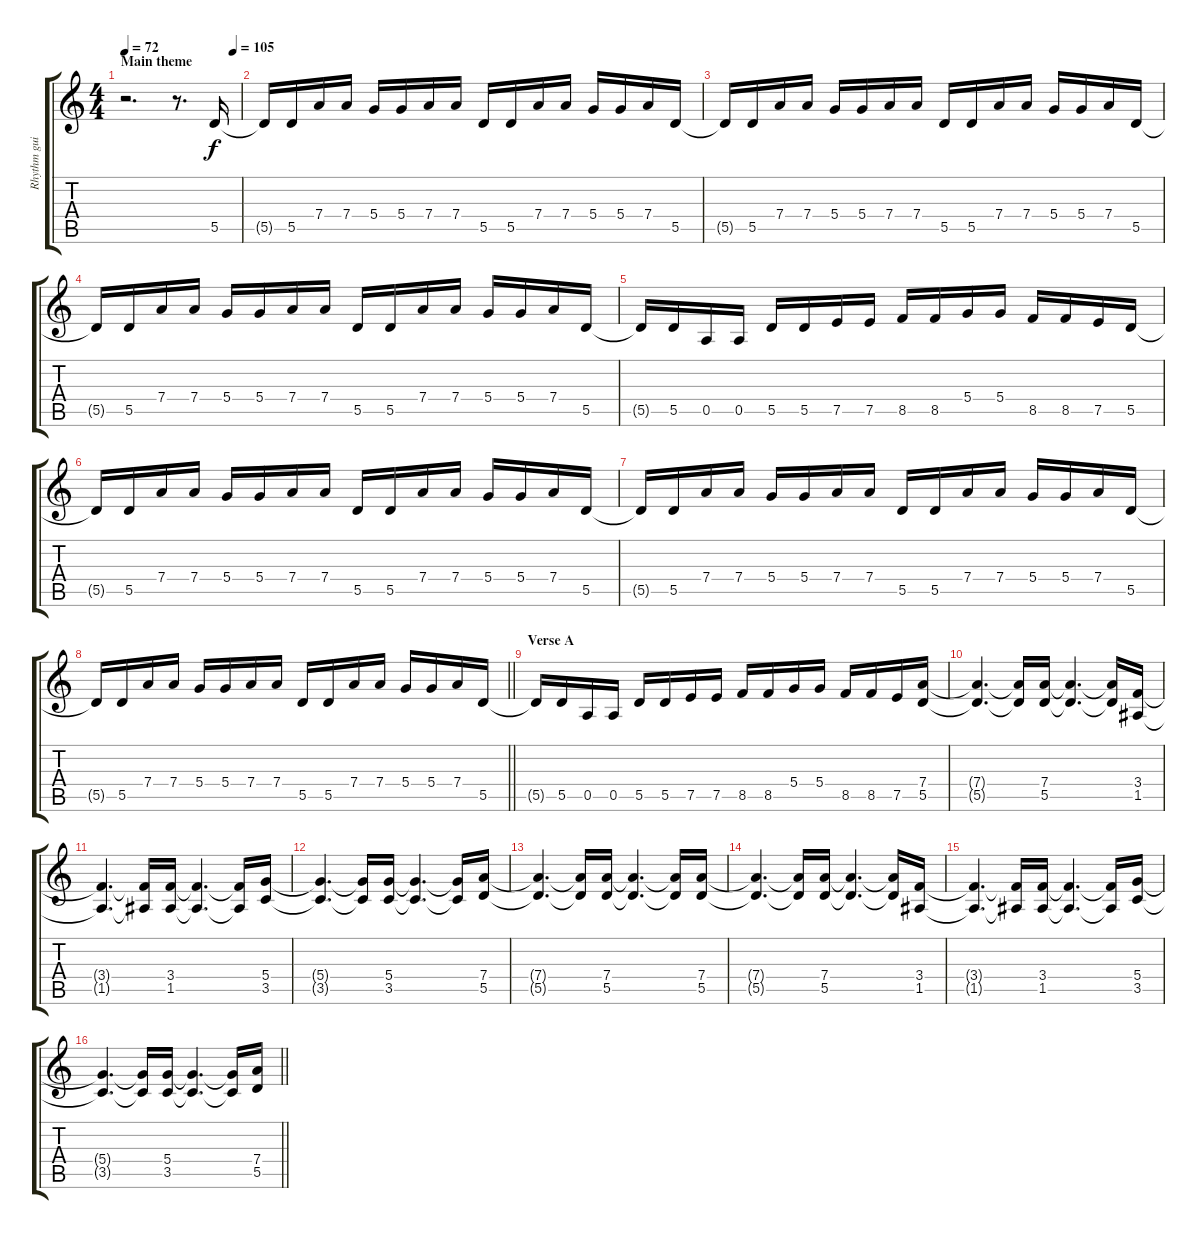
\track ("Rhythm guitar 2" "Rhythm gui") {instrument distortionguitar}
\staff {score tabs}
\tuning (E4 B3 G3 D3 A2 E2) {hide}
\ts (4 4)
\section ("" "Main theme")
\tempo 72
\tempo (105 0.9375)
\clef g2
\ks c
r.2{d dy f} r.8{d} 5.5.16 |
5.5{t}.16 5.5.16 7.4.16 7.4.16 5.4.16 5.4.16 7.4.16 7.4.16 5.5.16 5.5.16 7.4.16 7.4.16 5.4.16 5.4.16 7.4.16 5.5.16 |
5.5{t}.16 5.5.16 7.4.16 7.4.16 5.4.16 5.4.16 7.4.16 7.4.16 5.5.16 5.5.16 7.4.16 7.4.16 5.4.16 5.4.16 7.4.16 5.5.16 |
5.5{t}.16 5.5.16 7.4.16 7.4.16 5.4.16 5.4.16 7.4.16 7.4.16 5.5.16 5.5.16 7.4.16 7.4.16 5.4.16 5.4.16 7.4.16 5.5.16 |
5.5{t}.16 5.5.16 0.5.16 0.5.16 5.5.16 5.5.16 7.5.16 7.5.16 8.5.16 8.5.16 5.4.16 5.4.16 8.5.16 8.5.16 7.5.16 5.5.16 |
5.5{t}.16 5.5.16 7.4.16 7.4.16 5.4.16 5.4.16 7.4.16 7.4.16 5.5.16 5.5.16 7.4.16 7.4.16 5.4.16 5.4.16 7.4.16 5.5.16 |
5.5{t}.16 5.5.16 7.4.16 7.4.16 5.4.16 5.4.16 7.4.16 7.4.16 5.5.16 5.5.16 7.4.16 7.4.16 5.4.16 5.4.16 7.4.16 5.5.16 |
\barLineRight lightlight
5.5{t}.16 5.5.16 7.4.16 7.4.16 5.4.16 5.4.16 7.4.16 7.4.16 5.5.16 5.5.16 7.4.16 7.4.16 5.4.16 5.4.16 7.4.16 5.5.16 |
\section ("" "Verse A")
5.5{t}.16 5.5.16 0.5.16 0.5.16 5.5.16 5.5.16 7.5.16 7.5.16 8.5.16 8.5.16 5.4.16 5.4.16 8.5.16 8.5.16 7.5.16 (7.4 5.5).16 |
(7.4{t} 5.5{t}).4{d} (7.4{t} 5.5{t}).16 (7.4 5.5).16 (7.4{t} 5.5{t}).4{d} (7.4{t} 5.5{t}).16 (3.4 1.5).16 |
(3.4{t} 1.5{t}).4{d} (3.4{t} 1.5{t}).16 (3.4 1.5).16 (3.4{t} 1.5{t}).4{d} (3.4{t} 1.5{t}).16 (5.4 3.5).16 |
(5.4{t} 3.5{t}).4{d} (5.4{t} 3.5{t}).16 (5.4 3.5).16 (5.4{t} 3.5{t}).4{d} (5.4{t} 3.5{t}).16 (7.4 5.5).16 |
(7.4{t} 5.5{t}).4{d} (7.4{t} 5.5{t}).16 (7.4 5.5).16 (7.4{t} 5.5{t}).4{d} (7.4{t} 5.5{t}).16 (7.4 5.5).16 |
(7.4{t} 5.5{t}).4{d} (7.4{t} 5.5{t}).16 (7.4 5.5).16 (7.4{t} 5.5{t}).4{d} (7.4{t} 5.5{t}).16 (3.4 1.5).16 |
(3.4{t} 1.5{t}).4{d} (3.4{t} 1.5{t}).16 (3.4 1.5).16 (3.4{t} 1.5{t}).4{d} (3.4{t} 1.5{t}).16 (5.4 3.5).16 |
\barLineRight lightlight
(5.4{t} 3.5{t}).4{d} (5.4{t} 3.5{t}).16 (5.4 3.5).16 (5.4{t} 3.5{t}).4{d} (5.4{t} 3.5{t}).16 (7.4 5.5).16
